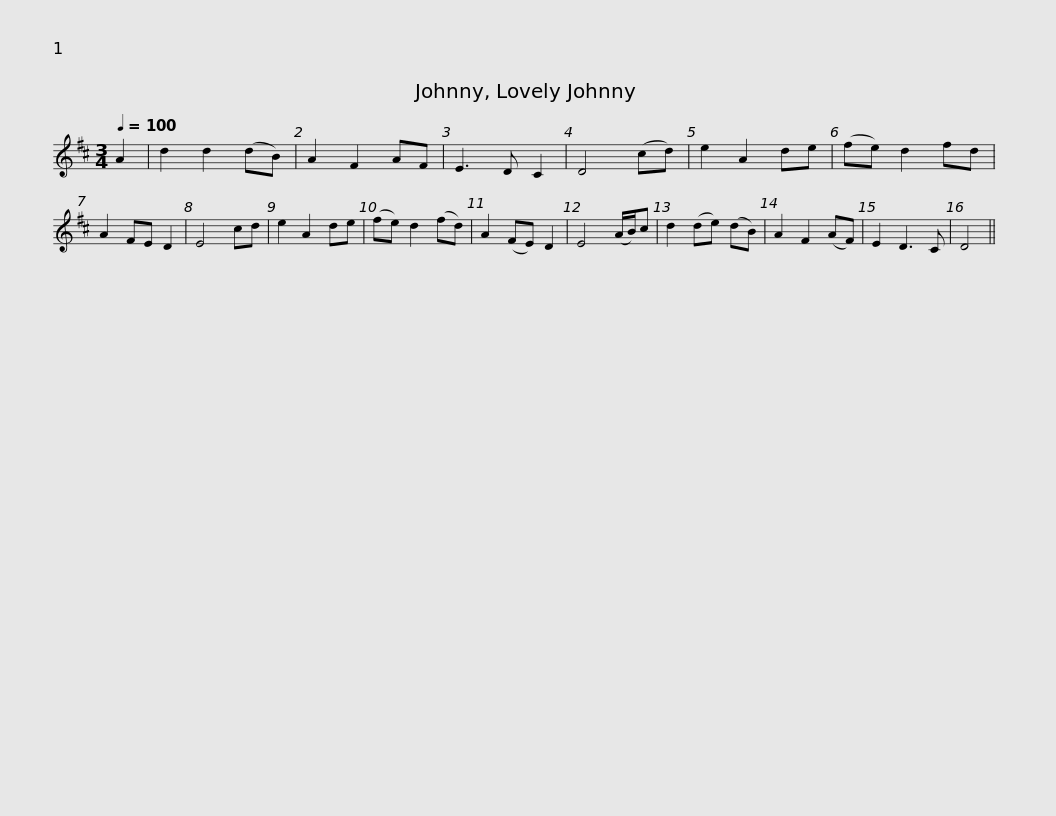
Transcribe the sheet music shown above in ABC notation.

X:1
L:1/8
Q:1/4=100
M:3/4
I:linebreak $
K:D
V:1 treble
V:1
 A2 | d2 d2 (dB) | A2 F2 AF | E3 D C2 | D4 (cd) | %5
 e2 A2 de | (fe) d2 fd | A2 FE D2 | E4 cd | e2 A2 de | %10
 (fe) d2 (fd) |$ A2 (FE) D2 | E4 (A/B/)c | d2 (de) (dB) | A2 F2 (AF) | %15
 E2 D3 C | D4 || %17
